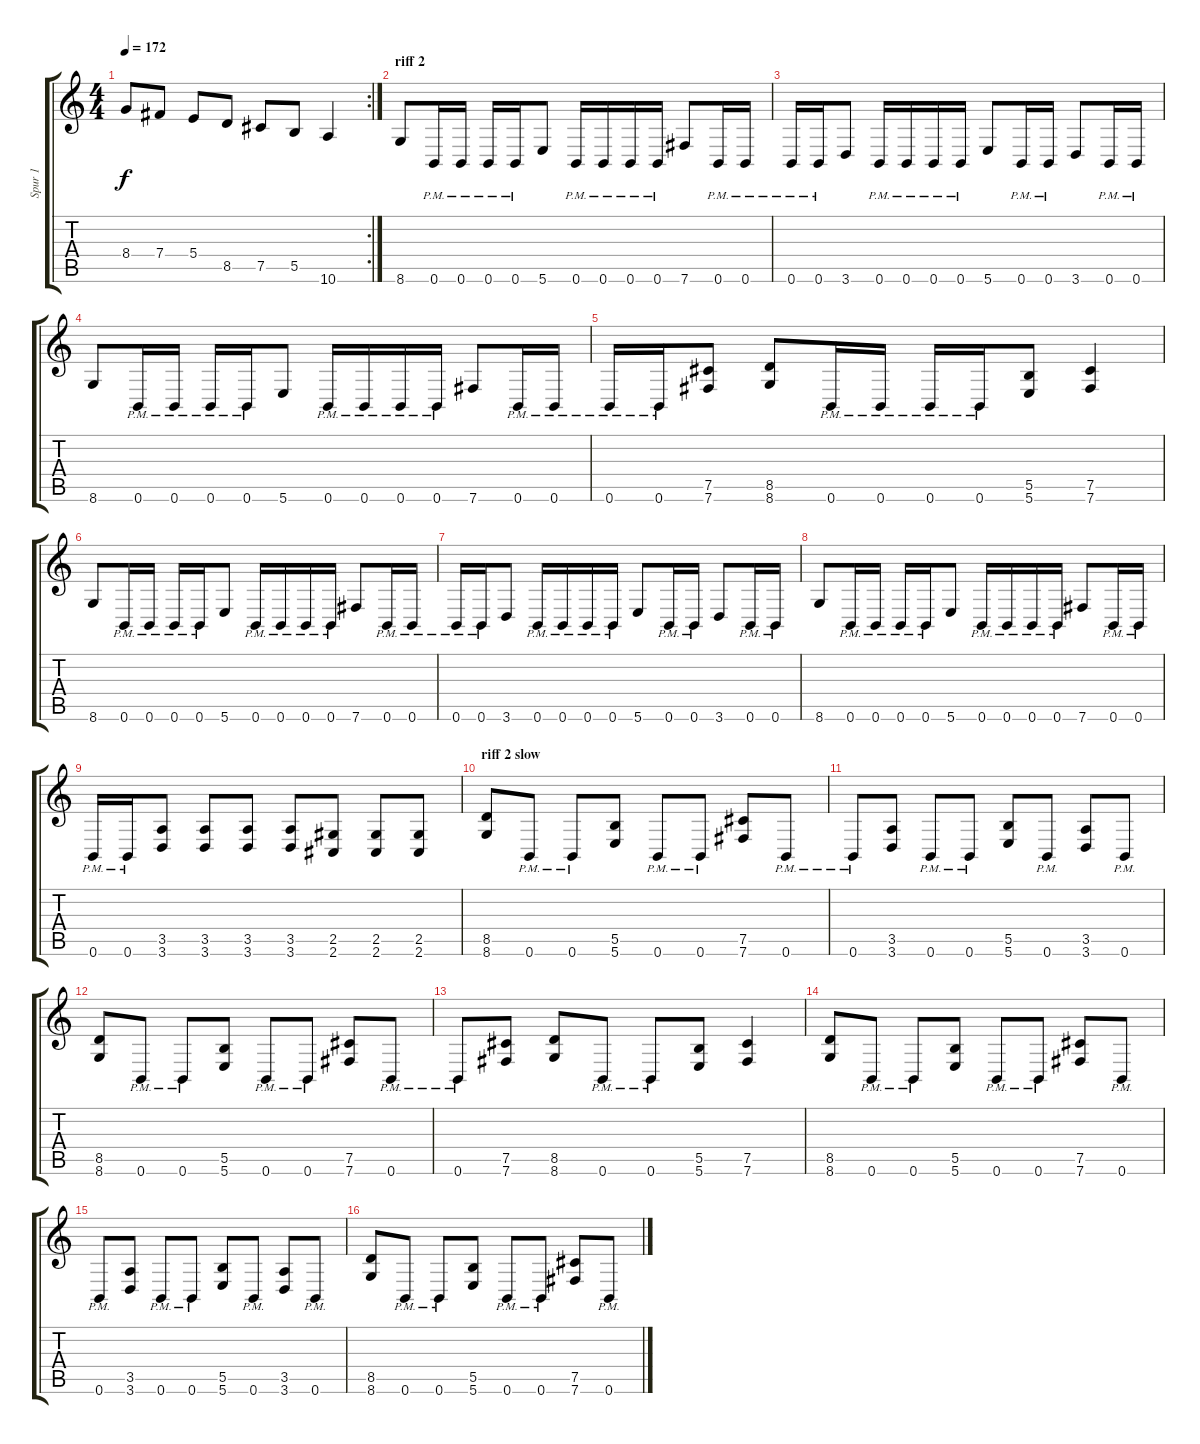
\track ("Spur 1" "Spur 1") {instrument distortionguitar}
\staff {score tabs}
\tuning (Db4 Ab3 E3 B2 Gb2 B1) {hide}
\rc 2
\ts (4 4)
\tempo 172
\clef g2
\ks c
8.4.8{dy f} 7.4.8 5.4.8 8.5.8 7.5.8 5.5.8 10.6.4 |
\section ("" "riff 2")
8.6.8 0.6{pm}.16 0.6{pm}.16 0.6{pm}.16 0.6{pm}.16 5.6.8 0.6{pm}.16 0.6{pm}.16 0.6{pm}.16 0.6{pm}.16 7.6.8 0.6{pm}.16 0.6{pm}.16 |
0.6{pm}.16 0.6{pm}.16 3.6.8 0.6{pm}.16 0.6{pm}.16 0.6{pm}.16 0.6{pm}.16 5.6.8 0.6{pm}.16 0.6{pm}.16 3.6.8 0.6{pm}.16 0.6{pm}.16 |
8.6.8 0.6{pm}.16 0.6{pm}.16 0.6{pm}.16 0.6{pm}.16 5.6.8 0.6{pm}.16 0.6{pm}.16 0.6{pm}.16 0.6{pm}.16 7.6.8 0.6{pm}.16 0.6{pm}.16 |
0.6{pm}.16 0.6{pm}.16 (7.5 7.6).8 (8.5 8.6).8 0.6{pm}.16 0.6{pm}.16 0.6{pm}.16 0.6{pm}.16 (5.5 5.6).8 (7.5 7.6).4 |
8.6.8 0.6{pm}.16 0.6{pm}.16 0.6{pm}.16 0.6{pm}.16 5.6.8 0.6{pm}.16 0.6{pm}.16 0.6{pm}.16 0.6{pm}.16 7.6.8 0.6{pm}.16 0.6{pm}.16 |
0.6{pm}.16 0.6{pm}.16 3.6.8 0.6{pm}.16 0.6{pm}.16 0.6{pm}.16 0.6{pm}.16 5.6.8 0.6{pm}.16 0.6{pm}.16 3.6.8 0.6{pm}.16 0.6{pm}.16 |
8.6.8 0.6{pm}.16 0.6{pm}.16 0.6{pm}.16 0.6{pm}.16 5.6.8 0.6{pm}.16 0.6{pm}.16 0.6{pm}.16 0.6{pm}.16 7.6.8 0.6{pm}.16 0.6{pm}.16 |
0.6{pm}.16 0.6{pm}.16 (3.5 3.6).8 (3.5 3.6).8 (3.5 3.6).8 (3.5 3.6).8 (2.5 2.6).8 (2.5 2.6).8 (2.5 2.6).8 |
\section ("" "riff 2 slow")
(8.5 8.6).8 0.6{pm}.8 0.6{pm}.8 (5.5 5.6).8 0.6{pm}.8 0.6{pm}.8 (7.5 7.6).8 0.6{pm}.8 |
0.6{pm}.8 (3.5 3.6).8 0.6{pm}.8 0.6{pm}.8 (5.5 5.6).8 0.6{pm}.8 (3.5 3.6).8 0.6{pm}.8 |
(8.5 8.6).8 0.6{pm}.8 0.6{pm}.8 (5.5 5.6).8 0.6{pm}.8 0.6{pm}.8 (7.5 7.6).8 0.6{pm}.8 |
0.6{pm}.8 (7.5 7.6).8 (8.5 8.6).8 0.6{pm}.8 0.6{pm}.8 (5.5 5.6).8 (7.5 7.6).4 |
(8.5 8.6).8 0.6{pm}.8 0.6{pm}.8 (5.5 5.6).8 0.6{pm}.8 0.6{pm}.8 (7.5 7.6).8 0.6{pm}.8 |
0.6{pm}.8 (3.5 3.6).8 0.6{pm}.8 0.6{pm}.8 (5.5 5.6).8 0.6{pm}.8 (3.5 3.6).8 0.6{pm}.8 |
(8.5 8.6).8 0.6{pm}.8 0.6{pm}.8 (5.5 5.6).8 0.6{pm}.8 0.6{pm}.8 (7.5 7.6).8 0.6{pm}.8
